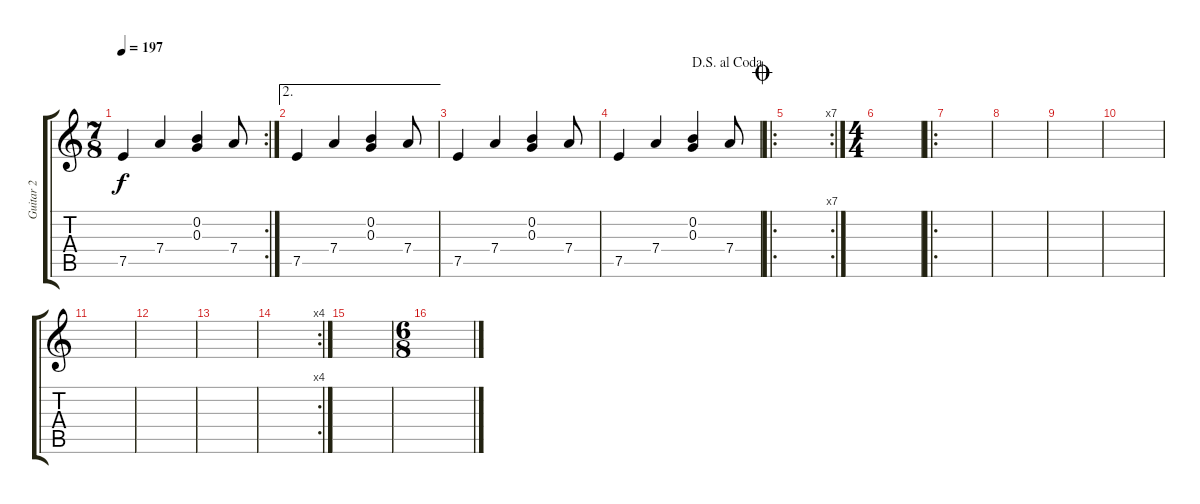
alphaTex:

\track ("Guitar 2" "Guitar 2") {instrument overdrivenguitar}
\staff {score tabs}
\tuning (E4 B3 G3 D3 A2 E2) {hide}
\rc 2
\ts (7 8)
\tempo 197
\clef g2
\ks c
7.5.4{dy f} 7.4.4 (0.2 0.3).4 7.4.8 |
\ae 2
7.5.4 7.4.4 (0.2 0.3).4 7.4.8 |
7.5.4 7.4.4 (0.2 0.3).4 7.4.8 |
\jump dalsegnoalcoda
7.5.4 7.4.4 (0.2 0.3).4 7.4.8 |
\ro
\rc 7
\jump coda
|
\ts (4 4)
|
\ro
|
|
|
|
|
|
|
\rc 4
|
|
\ts (6 8)
